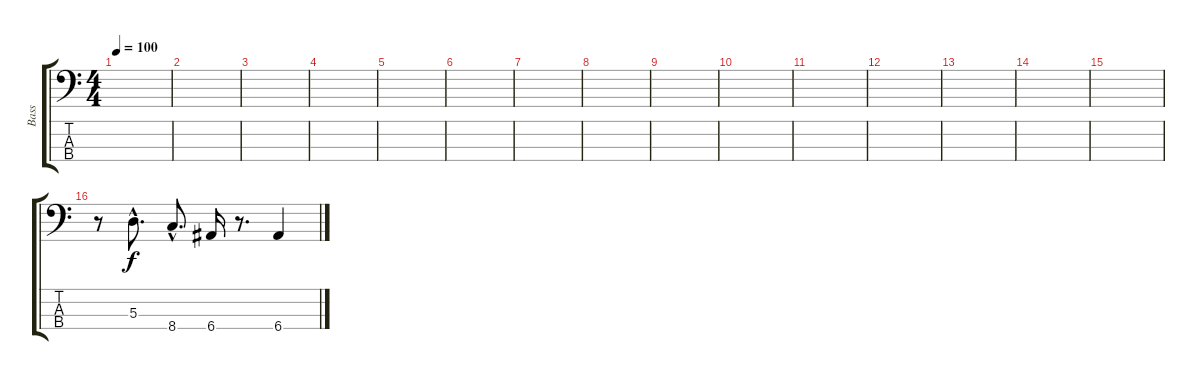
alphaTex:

\track ("Bass" "Bass") {instrument electricbassfinger}
\staff {score tabs}
\tuning (G2 D2 A1 E1) {hide}
\ts (4 4)
\tempo 100
\clef f4
\ks c
|
|
|
|
|
|
|
|
|
|
|
|
|
|
|
r.8 5.3{hac}.8{d} 8.4{hac}.8{d} 6.4.16 r.8{d} 6.4.4
